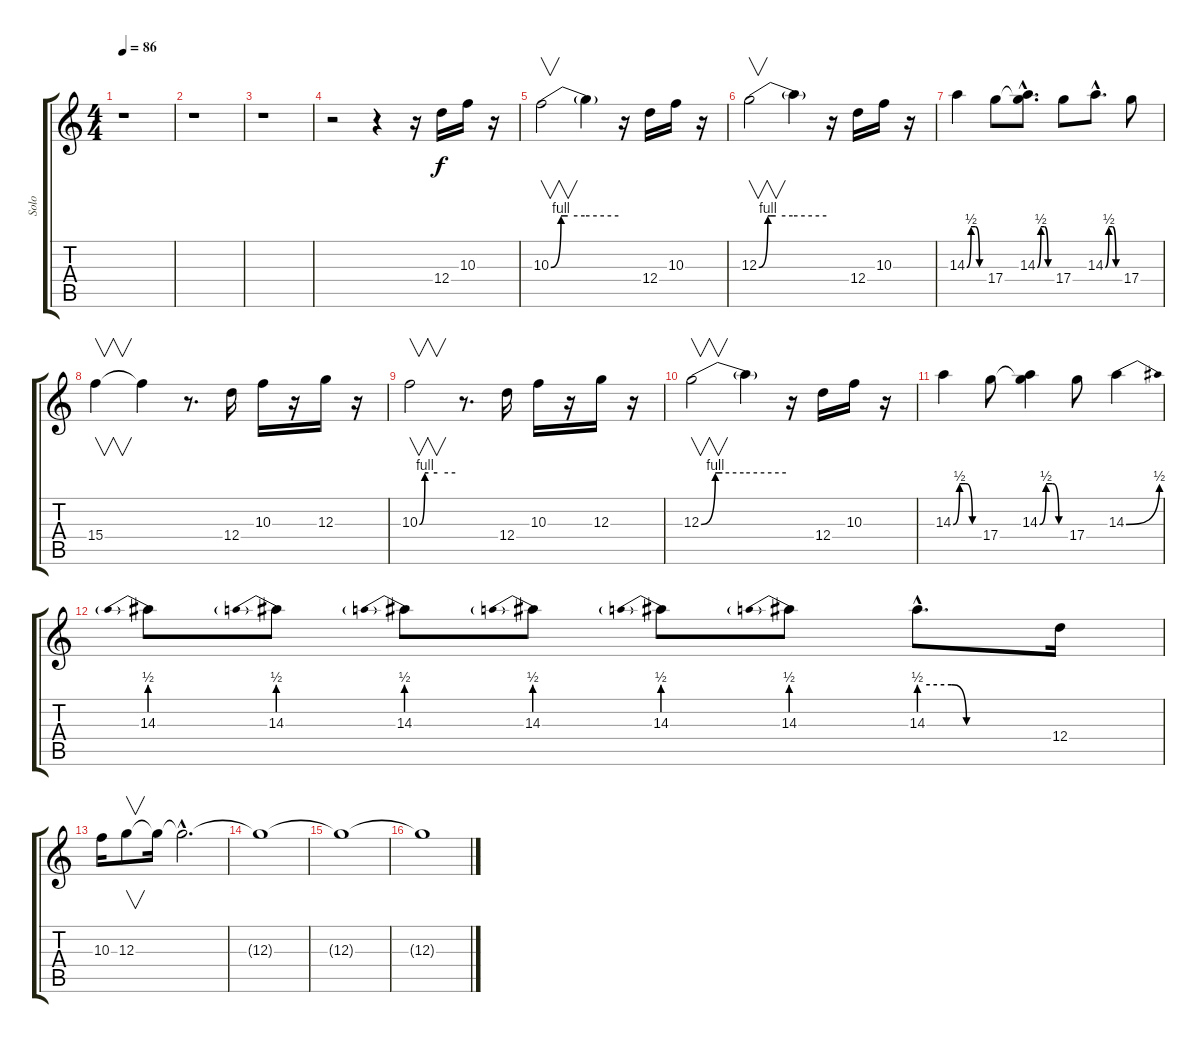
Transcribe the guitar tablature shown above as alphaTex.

\track ("Solo" "Solo") {instrument distortionguitar}
\staff {score tabs}
\tuning (E4 B3 G3 D3 A2 E2) {hide}
\ts (4 4)
\tempo 86
\clef g2
\ks c
r.1{dy f} |
r.1 |
r.1 |
r.2 r.4 r.16 12.4.16 10.3.16 r.16 |
10.3{be (custom 0 0 9 4 15 4 30 4 60 4)}.2{v} 10.3{t}.4 r.16 12.4.16 10.3.16 r.16 |
12.3{be (custom 0 0 8 4 10 4 15 4 30 4 60 4)}.2{v} 12.3{t}.4 r.16 12.4.16 10.3.16 r.16 |
14.3{be (custom 0 0 15 2 30 2 45 0 60 0)}.4 17.4.8 (14.3{be (custom 0 0 15 2 30 2 45 0 60 0) hac} 17.4{hac t}).8{d} 17.4.8 14.3{be (custom 0 0 15 2 30 2 45 0 60 0) hac}.8{d} 17.4.8 |
15.4.4{v} 15.4{t}.4 r.8{d} 12.4.16 10.3.16 r.16 12.3.16 r.16 |
10.3{be (custom 0 0 9 4 15 4 30 4 60 4)}.2{v} r.8{d} 12.4.16 10.3.16 r.16 12.3.16 r.16 |
12.3{be (custom 0 0 10 4 15 4 30 4 60 4)}.2{v} 12.3{t}.4 r.16 12.4.16 10.3.16 r.16 |
14.3{be (custom 0 0 15 2 30 2 45 0 60 0)}.4 17.4.8 (14.3{be (custom 0 0 15 2 30 2 45 0 60 0)} 17.4{t}).4 17.4.8 14.3{be (bend 0 0 60 2)}.4 |
14.3{be (prebend 0 2 60 2)}.8 14.3{be (prebend 0 2 60 2)}.8 14.3{be (prebend 0 2 60 2)}.8 14.3{be (prebend 0 2 60 2)}.8 14.3{be (prebend 0 2 60 2)}.8 14.3{be (prebend 0 2 60 2)}.8 14.3{be (custom 0 2 15 2 22 0 40 0 60 0) hac}.8{d} 12.4.16 |
10.3.16 12.3.8{v volume 10} 12.3{t}.16 12.3{hac t}.2{d} |
12.3{t}.1 |
12.3{t}.1 |
12.3{t}.1
